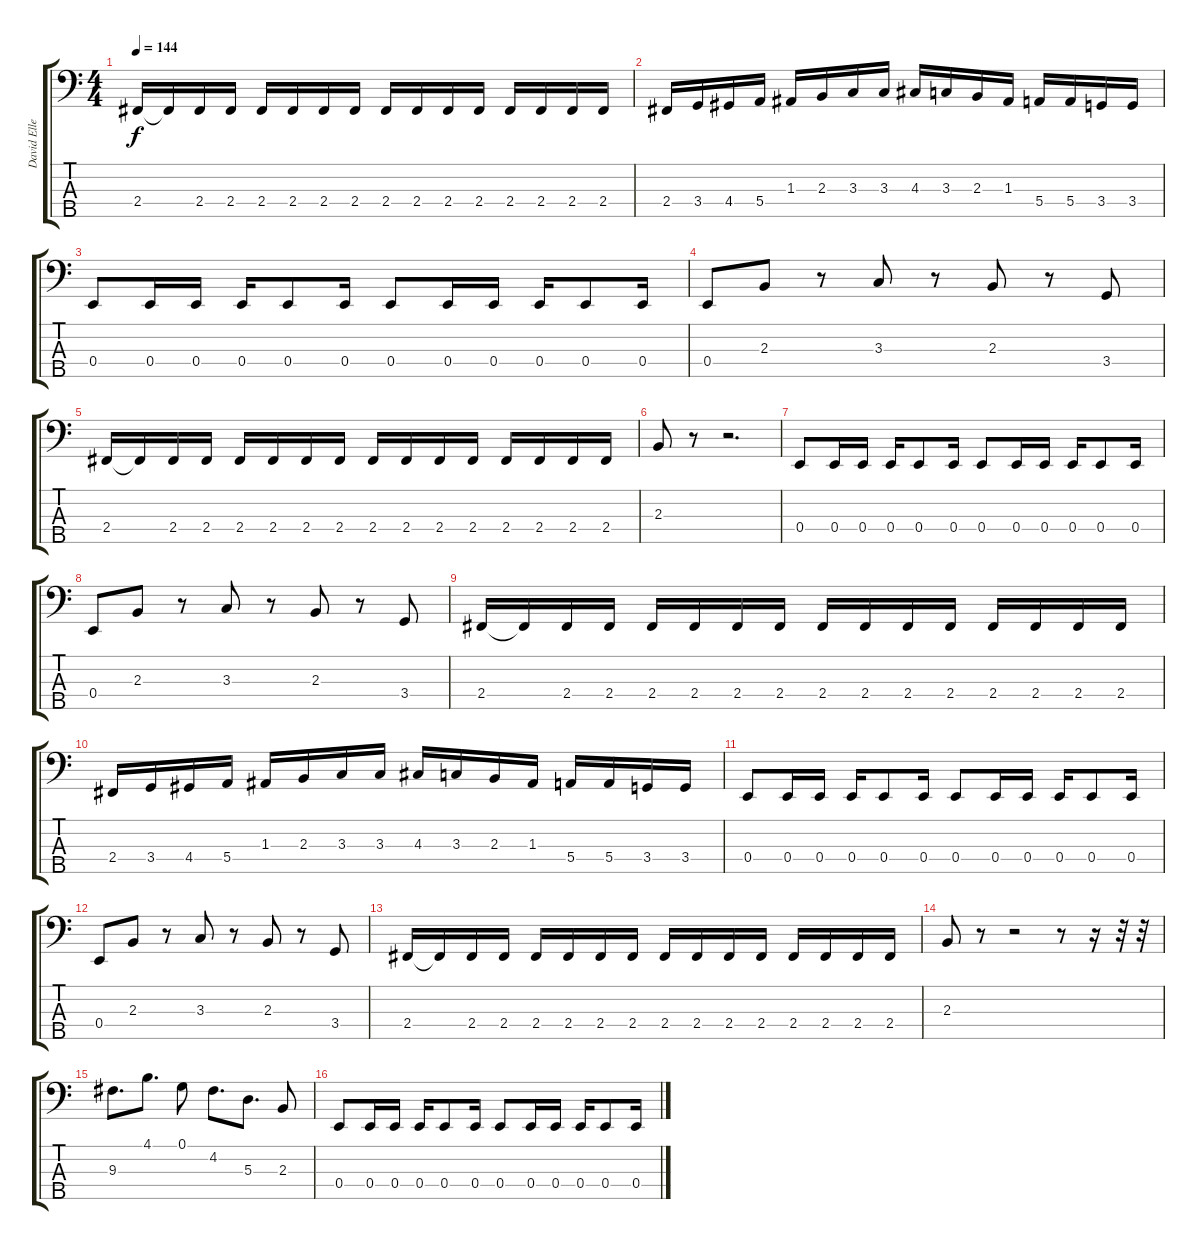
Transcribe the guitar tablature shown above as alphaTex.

\track ("David Ellefson" "David Elle") {instrument acousticguitarnylon}
\staff {score tabs}
\tuning (G2 D2 A1 E1 B0) {hide}
\ts (4 4)
\tempo 144
\clef f4
\ks c
2.4.16{dy f} 2.4{t}.16 2.4.16 2.4.16 2.4.16 2.4.16 2.4.16 2.4.16 2.4.16 2.4.16 2.4.16 2.4.16 2.4.16 2.4.16 2.4.16 2.4.16 |
2.4.16 3.4.16 4.4.16 5.4.16 1.3.16 2.3.16 3.3.16 3.3.16 4.3.16 3.3.16 2.3.16 1.3.16 5.4.16 5.4.16 3.4.16 3.4.16 |
0.4.8 0.4.16 0.4.16 0.4.16 0.4.8 0.4.16 0.4.8 0.4.16 0.4.16 0.4.16 0.4.8 0.4.16 |
0.4.8 2.3.8 r.8 3.3.8 r.8 2.3.8 r.8 3.4.8 |
2.4.16 2.4{t}.16 2.4.16 2.4.16 2.4.16 2.4.16 2.4.16 2.4.16 2.4.16 2.4.16 2.4.16 2.4.16 2.4.16 2.4.16 2.4.16 2.4.16 |
2.3.8 r.8 r.2{d} |
0.4.8 0.4.16 0.4.16 0.4.16 0.4.8 0.4.16 0.4.8 0.4.16 0.4.16 0.4.16 0.4.8 0.4.16 |
0.4.8 2.3.8 r.8 3.3.8 r.8 2.3.8 r.8 3.4.8 |
2.4.16 2.4{t}.16 2.4.16 2.4.16 2.4.16 2.4.16 2.4.16 2.4.16 2.4.16 2.4.16 2.4.16 2.4.16 2.4.16 2.4.16 2.4.16 2.4.16 |
2.4.16 3.4.16 4.4.16 5.4.16 1.3.16 2.3.16 3.3.16 3.3.16 4.3.16 3.3.16 2.3.16 1.3.16 5.4.16 5.4.16 3.4.16 3.4.16 |
0.4.8 0.4.16 0.4.16 0.4.16 0.4.8 0.4.16 0.4.8 0.4.16 0.4.16 0.4.16 0.4.8 0.4.16 |
0.4.8 2.3.8 r.8 3.3.8 r.8 2.3.8 r.8 3.4.8 |
2.4.16 2.4{t}.16 2.4.16 2.4.16 2.4.16 2.4.16 2.4.16 2.4.16 2.4.16 2.4.16 2.4.16 2.4.16 2.4.16 2.4.16 2.4.16 2.4.16 |
2.3.8 r.8 r.2 r.8 r.16 r.32 r.32 |
9.3.8{d} 4.1.8{d} 0.1.8 4.2.8{d} 5.3.8{d} 2.3.8 |
0.4.8 0.4.16 0.4.16 0.4.16 0.4.8 0.4.16 0.4.8 0.4.16 0.4.16 0.4.16 0.4.8 0.4.16
